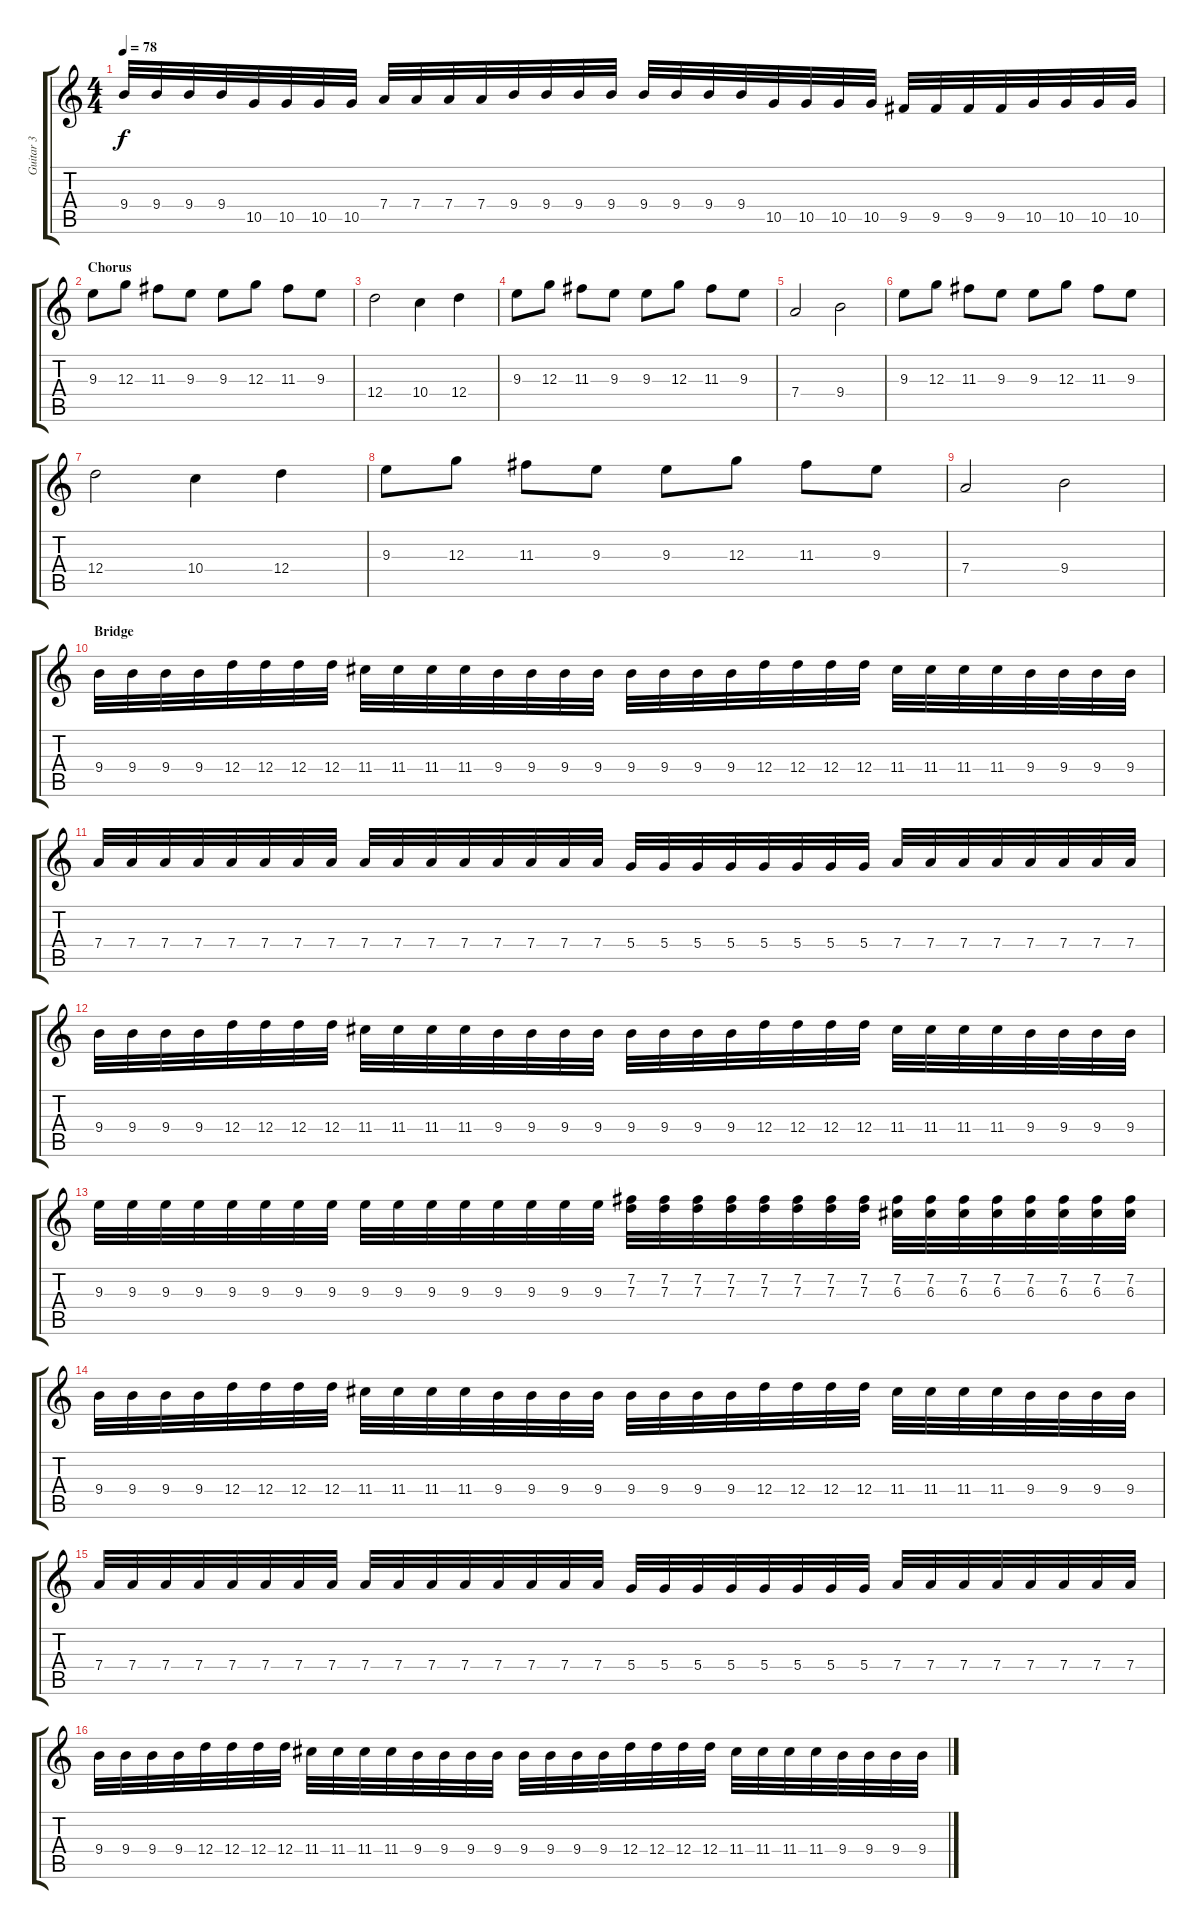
\track ("Guitar 3" "Guitar 3") {instrument overdrivenguitar}
\staff {score tabs}
\tuning (E4 B3 G3 D3 A2 E2) {hide}
\ts (4 4)
\tempo 78
\clef g2
\ks c
9.4.32{dy f} 9.4.32 9.4.32 9.4.32 10.5.32 10.5.32 10.5.32 10.5.32 7.4.32 7.4.32 7.4.32 7.4.32 9.4.32 9.4.32 9.4.32 9.4.32 9.4.32 9.4.32 9.4.32 9.4.32 10.5.32 10.5.32 10.5.32 10.5.32 9.5.32 9.5.32 9.5.32 9.5.32 10.5.32 10.5.32 10.5.32 10.5.32 |
\section ("" "Chorus")
9.3.8 12.3.8 11.3.8 9.3.8 9.3.8 12.3.8 11.3.8 9.3.8 |
12.4.2 10.4.4 12.4.4 |
9.3.8 12.3.8 11.3.8 9.3.8 9.3.8 12.3.8 11.3.8 9.3.8 |
7.4.2 9.4.2 |
9.3.8 12.3.8 11.3.8 9.3.8 9.3.8 12.3.8 11.3.8 9.3.8 |
12.4.2 10.4.4 12.4.4 |
9.3.8 12.3.8 11.3.8 9.3.8 9.3.8 12.3.8 11.3.8 9.3.8 |
7.4.2 9.4.2 |
\section ("" "Bridge")
9.4.32 9.4.32 9.4.32 9.4.32 12.4.32 12.4.32 12.4.32 12.4.32 11.4.32 11.4.32 11.4.32 11.4.32 9.4.32 9.4.32 9.4.32 9.4.32 9.4.32 9.4.32 9.4.32 9.4.32 12.4.32 12.4.32 12.4.32 12.4.32 11.4.32 11.4.32 11.4.32 11.4.32 9.4.32 9.4.32 9.4.32 9.4.32 |
7.4.32 7.4.32 7.4.32 7.4.32 7.4.32 7.4.32 7.4.32 7.4.32 7.4.32 7.4.32 7.4.32 7.4.32 7.4.32 7.4.32 7.4.32 7.4.32 5.4.32 5.4.32 5.4.32 5.4.32 5.4.32 5.4.32 5.4.32 5.4.32 7.4.32 7.4.32 7.4.32 7.4.32 7.4.32 7.4.32 7.4.32 7.4.32 |
9.4.32 9.4.32 9.4.32 9.4.32 12.4.32 12.4.32 12.4.32 12.4.32 11.4.32 11.4.32 11.4.32 11.4.32 9.4.32 9.4.32 9.4.32 9.4.32 9.4.32 9.4.32 9.4.32 9.4.32 12.4.32 12.4.32 12.4.32 12.4.32 11.4.32 11.4.32 11.4.32 11.4.32 9.4.32 9.4.32 9.4.32 9.4.32 |
9.3.32 9.3.32 9.3.32 9.3.32 9.3.32 9.3.32 9.3.32 9.3.32 9.3.32 9.3.32 9.3.32 9.3.32 9.3.32 9.3.32 9.3.32 9.3.32 (7.2 7.3).32 (7.2 7.3).32 (7.2 7.3).32 (7.2 7.3).32 (7.2 7.3).32 (7.2 7.3).32 (7.2 7.3).32 (7.2 7.3).32 (7.2 6.3).32 (7.2 6.3).32 (7.2 6.3).32 (7.2 6.3).32 (7.2 6.3).32 (7.2 6.3).32 (7.2 6.3).32 (7.2 6.3).32 |
9.4.32 9.4.32 9.4.32 9.4.32 12.4.32 12.4.32 12.4.32 12.4.32 11.4.32 11.4.32 11.4.32 11.4.32 9.4.32 9.4.32 9.4.32 9.4.32 9.4.32 9.4.32 9.4.32 9.4.32 12.4.32 12.4.32 12.4.32 12.4.32 11.4.32 11.4.32 11.4.32 11.4.32 9.4.32 9.4.32 9.4.32 9.4.32 |
7.4.32 7.4.32 7.4.32 7.4.32 7.4.32 7.4.32 7.4.32 7.4.32 7.4.32 7.4.32 7.4.32 7.4.32 7.4.32 7.4.32 7.4.32 7.4.32 5.4.32 5.4.32 5.4.32 5.4.32 5.4.32 5.4.32 5.4.32 5.4.32 7.4.32 7.4.32 7.4.32 7.4.32 7.4.32 7.4.32 7.4.32 7.4.32 |
9.4.32 9.4.32 9.4.32 9.4.32 12.4.32 12.4.32 12.4.32 12.4.32 11.4.32 11.4.32 11.4.32 11.4.32 9.4.32 9.4.32 9.4.32 9.4.32 9.4.32 9.4.32 9.4.32 9.4.32 12.4.32 12.4.32 12.4.32 12.4.32 11.4.32 11.4.32 11.4.32 11.4.32 9.4.32 9.4.32 9.4.32 9.4.32
